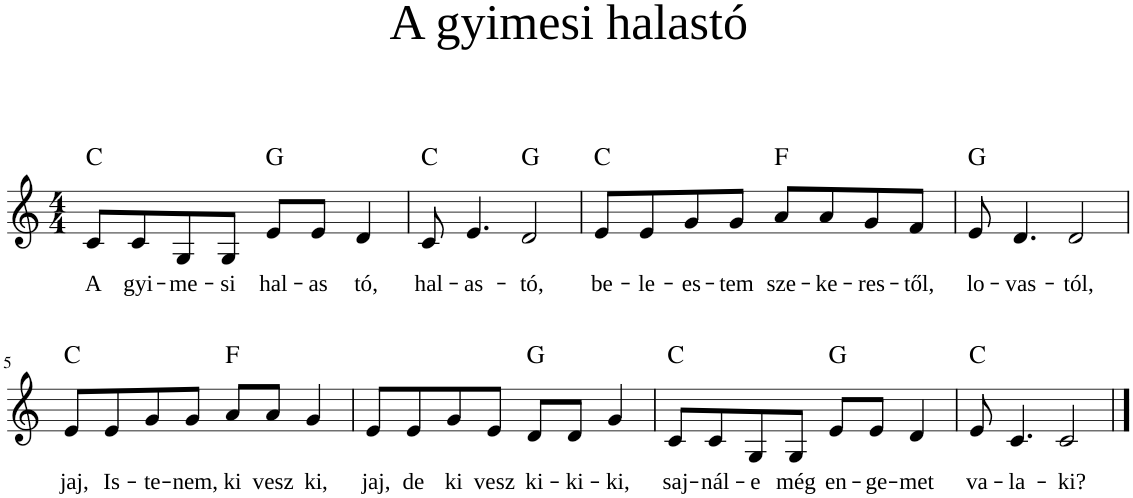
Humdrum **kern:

**kern	**text	**harte
*part1	*part1	*part1
*staff1	*staff1	*
*I"Piano	*	*
*I'Pno	*	*
*clefG2	*	*
*k[]	*	*
*M4/4	*	*
=1	=1	=1
!	!LO:LY:b	!
8c/L	A	C:maj
!	!LO:LY:b	!
8c/	gyi-	.
!	!LO:LY:b	!
8G/	-me-	.
!	!LO:LY:b	!
8G/J	-si	.
!	!LO:LY:b	!
8e/L	hal-	G:maj
!	!LO:LY:b	!
8e/J	-as	.
!	!LO:LY:b	!
4d/	tó,	.
=2	=2	=2
!	!LO:LY:b	!
8c/	hal-	C:maj
!	!LO:LY:b	!
4.e/	-as-	.
!	!LO:LY:b	!
2d/	-tó,	G:maj
=3	=3	=3
!	!LO:LY:b	!
8e/L	be-	C:maj
!	!LO:LY:b	!
8e/	-le-	.
!	!LO:LY:b	!
8g/	-es-	.
!	!LO:LY:b	!
8g/J	-tem	.
!	!LO:LY:b	!
8a/L	sze-	F:maj
!	!LO:LY:b	!
8a/	-ke-	.
!	!LO:LY:b	!
8g/	-res-	.
!	!LO:LY:b	!
8f/J	-től,	.
=4	=4	=4
!	!LO:LY:b	!
8e/	lo-	G:maj
!	!LO:LY:b	!
4.d/	-vas-	.
!	!LO:LY:b	!
2d/	-tól,	.
!!LO:LB:g=z
=5	=5	=5
!	!LO:LY:b	!
8e/L	jaj,	C:maj
!	!LO:LY:b	!
8e/	Is-	.
!	!LO:LY:b	!
8g/	-te-	.
!	!LO:LY:b	!
8g/J	-nem,	.
!	!LO:LY:b	!
8a/L	ki	F:maj
!	!LO:LY:b	!
8a/J	vesz	.
!	!LO:LY:b	!
4g/	ki,	.
=6	=6	=6
!	!LO:LY:b	!
8e/L	jaj,	.
!	!LO:LY:b	!
8e/	de	.
!	!LO:LY:b	!
8g/	ki	.
!	!LO:LY:b	!
8e/J	vesz	.
!	!LO:LY:b	!
8d/L	ki-	G:maj
!	!LO:LY:b	!
8d/J	-ki-	.
!	!LO:LY:b	!
4g/	-ki,	.
=7	=7	=7
!	!LO:LY:b	!
8c/L	saj-	C:maj
!	!LO:LY:b	!
8c/	-nál-	.
!	!LO:LY:b	!
8G/	-e	.
!	!LO:LY:b	!
8G/J	még	.
!	!LO:LY:b	!
8e/L	en-	G:maj
!	!LO:LY:b	!
8e/J	-ge-	.
!	!LO:LY:b	!
4d/	-met	.
=8	=8	=8
!	!LO:LY:b	!
8e/	va-	C:maj
!	!LO:LY:b	!
4.c/	-la-	.
!	!LO:LY:b	!
2c/	-ki?	.
==	==	==
*-	*-	*-
